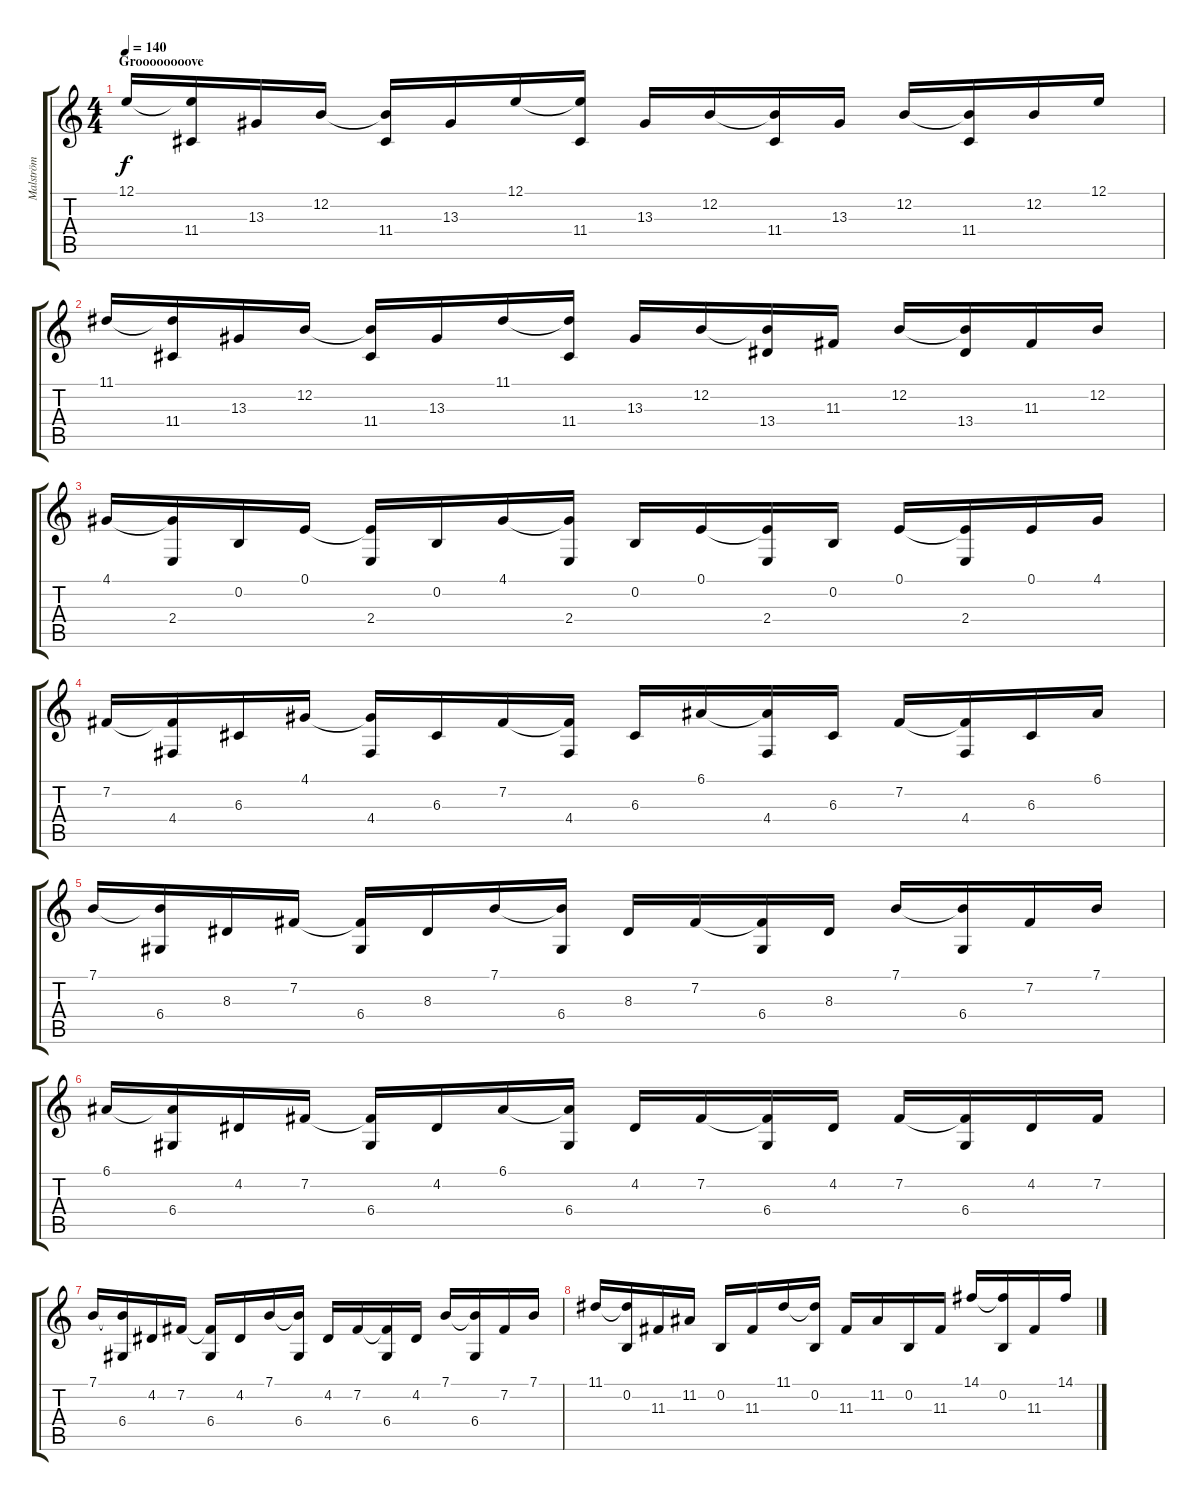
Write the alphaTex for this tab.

\track ("Malström" "Malström") {instrument lead8bassandlead}
\staff {score tabs}
\tuning (E4 B3 G3 D3 A2 E2) {hide}
\ts (4 4)
\section ("" "Groooooooove")
\tempo 140
\clef g2
\ks c
12.1.16{dy f volume 4} (12.1{t} 11.4).16 13.3.16 12.2.16 (12.2{t} 11.4).16 13.3.16 12.1.16 (12.1{t} 11.4).16 13.3.16 12.2.16 (12.2{t} 11.4).16 13.3.16 12.2.16 (12.2{t} 11.4).16 12.2.16 12.1.16 |
11.1.16 (11.1{t} 11.4).16 13.3.16 12.2.16 (12.2{t} 11.4).16 13.3.16 11.1.16 (11.1{t} 11.4).16 13.3.16 12.2.16 (12.2{t} 13.4).16 11.3.16 12.2.16 (12.2{t} 13.4).16 11.3.16 12.2.16 |
4.1.16 (4.1{t} 2.4).16 0.2.16 0.1.16 (0.1{t} 2.4).16 0.2.16 4.1.16 (4.1{t} 2.4).16 0.2.16 0.1.16 (0.1{t} 2.4).16 0.2.16 0.1.16 (0.1{t} 2.4).16 0.1.16 4.1.16 |
7.2.16 (7.2{t} 4.4).16 6.3.16 4.1.16 (4.1{t} 4.4).16 6.3.16 7.2.16 (7.2{t} 4.4).16 6.3.16 6.1.16 (6.1{t} 4.4).16 6.3.16 7.2.16 (7.2{t} 4.4).16 6.3.16 6.1.16 |
7.1.16{volume 5} (7.1{t} 6.4).16 8.3.16 7.2.16 (7.2{t} 6.4).16 8.3.16 7.1.16 (7.1{t} 6.4).16 8.3.16 7.2.16 (7.2{t} 6.4).16 8.3.16 7.1.16 (7.1{t} 6.4).16 7.2.16 7.1.16 |
6.1.16 (6.1{t} 6.4).16 4.2.16 7.2.16 (7.2{t} 6.4).16 4.2.16 6.1.16 (6.1{t} 6.4).16 4.2.16 7.2.16 (7.2{t} 6.4).16 4.2.16 7.2.16 (7.2{t} 6.4).16 4.2.16 7.2.16 |
7.1.16 (7.1{t} 6.4).16 4.2.16 7.2.16 (7.2{t} 6.4).16 4.2.16 7.1.16 (7.1{t} 6.4).16 4.2.16 7.2.16 (7.2{t} 6.4).16 4.2.16 7.1.16 (7.1{t} 6.4).16 7.2.16 7.1.16 |
11.1.16 (11.1{t} 0.2).16 11.3.16 11.2.16 0.2.16 11.3.16 11.1.16 (11.1{t} 0.2).16 11.3.16 11.2.16 0.2.16 11.3.16 14.1.16 (14.1{t} 0.2).16 11.3.16 14.1.16
